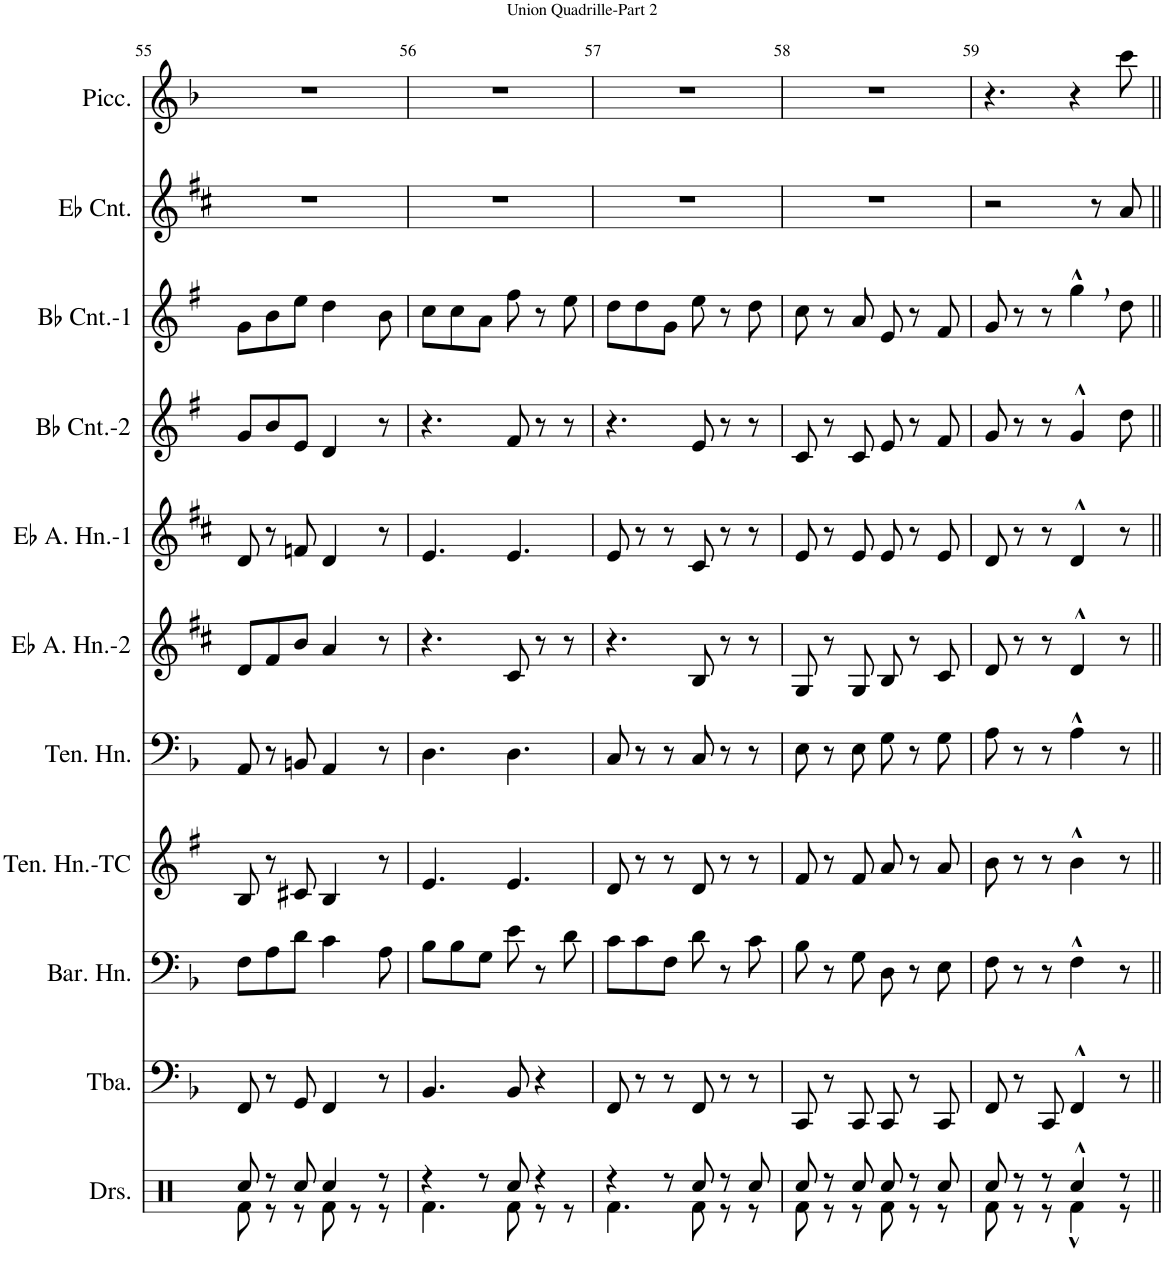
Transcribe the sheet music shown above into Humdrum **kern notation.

**kern	**kern	**kern	**kern	**kern	**kern	**kern	**kern	**kern	**kern	**kern
*part11	*part10	*part9	*part8	*part7	*part6	*part5	*part4	*part3	*part2	*part1
*staff11	*staff10	*staff9	*staff8	*staff7	*staff6	*staff5	*staff4	*staff3	*staff2	*staff1
*I"Drums	*I"Tuba	*I"Baritone Horn	*I"Tenor Horn-TC	*I"Tenor Horn	*I"Eb Alto Horn-2	*I"Eb Alto Horn-1	*I"Bb Cornet-2	*I"Bb Cornet-1	*I"Eb Cornet	*I"Piccolo
*I'Drs.	*I'Tba.	*I'Bar. Hn.	*I'Ten. Hn.-TC	*I'Ten. Hn.	*I'Eb A. Hn.-2	*I'Eb A. Hn.-1	*I'Bb Cnt.-2	*I'Bb Cnt.-1	*I'Eb Cnt.	*I'Picc.
!!LO:PB:g=z
*clefX	*clefF4	*clefF4	*clefG2	*clefF4	*clefG2	*clefG2	*clefG2	*clefG2	*clefG2	*clefG2
*	*	*Trd4c7	*Trd8c14	*Trd4c7	*Trd5c9	*Trd5c9	*Trd1c2	*Trd1c2	*Trd-2c-3	*Trd-7c-12
*k[]	*k[b-]	*k[b-]	*k[f#]	*k[b-]	*k[f#c#]	*k[f#c#]	*k[f#]	*k[f#]	*k[f#c#]	*k[b-]
*M6/8	*M6/8	*M6/8	*M6/8	*M6/8	*M6/8	*M6/8	*M6/8	*M6/8	*M6/8	*M6/8
=55	=55	=55	=55	=55	=55	=55	=55	=55	=55	=55
*^	*	*	*	*	*	*	*	*	*	*
8Rcc/	8Rf\	8FF/	8F\L	8B/	8AA/	8d/L	8d/	8g/L	8g\L	2.r	2.r
8r	8r	8r	8A\	8r	8r	8f#/	8r	8b/	8b\	.	.
8Rcc/	8r	8GG/	8d\J	8c#X/	8BBn/	8b/J	8fn/	8e/J	8ee\J	.	.
4Rcc/	8Rf\	4FF/	4c\	4B/	4AA/	4a/	4d/	4d/	4dd\	.	.
.	8r	.	.	.	.	.	.	.	.	.	.
8r	8r	8r	8A\	8r	8r	8r	8r	8r	8b\	.	.
=56	=56	=56	=56	=56	=56	=56	=56	=56	=56	=56	=56
4r	4.Rf\	4.BB-/	8B-\L	4.e/	4.D\	4.r	4.e/	4.r	8cc\L	2.r	2.r
.	.	.	8B-\	.	.	.	.	.	8cc\	.	.
8r	.	.	8G\J	.	.	.	.	.	8a\J	.	.
8Rcc/	8Rf\	8BB-/	8e\	4.e/	4.D\	8c#/	4.e/	8f#/	8ff#\	.	.
4r	8r	4r	8r	.	.	8r	.	8r	8r	.	.
.	8r	.	8d\	.	.	8r	.	8r	8ee\	.	.
=57	=57	=57	=57	=57	=57	=57	=57	=57	=57	=57	=57
4r	4.Rf\	8FF/	8c\L	8d/	8C/	4.r	8e/	4.r	8dd\L	2.r	2.r
.	.	8r	8c\	8r	8r	.	8r	.	8dd\	.	.
8r	.	8r	8F\J	8r	8r	.	8r	.	8g\J	.	.
8Rcc/	8Rf\	8FF/	8d\	8d/	8C/	8B/	8c#/	8e/	8ee\	.	.
8r	8r	8r	8r	8r	8r	8r	8r	8r	8r	.	.
8Rcc/	8r	8r	8c\	8r	8r	8r	8r	8r	8dd\	.	.
=58	=58	=58	=58	=58	=58	=58	=58	=58	=58	=58	=58
8Rcc/	8Rf\	8CC/	8B-\	8f#/	8E\	8G/	8e/	8c/	8cc\	2.r	2.r
8r	8r	8r	8r	8r	8r	8r	8r	8r	8r	.	.
8Rcc/	8r	8CC/	8G\	8f#/	8E\	8G/	8e/	8c/	8a/	.	.
8Rcc/	8Rf\	8CC/	8D\	8a/	8G\	8B/	8e/	8e/	8e/	.	.
8r	8r	8r	8r	8r	8r	8r	8r	8r	8r	.	.
8Rcc/	8r	8CC/	8E\	8a/	8G\	8c#/	8e/	8f#/	8f#/	.	.
=59	=59	=59	=59	=59	=59	=59	=59	=59	=59	=59	=59
8Rcc/	8Rf\	8FF/	8F\	8b\	8A\	8d/	8d/	8g/	8g/	2r	4.r
8r	8r	8r	8r	8r	8r	8r	8r	8r	8r	.	.
8r	8r	8CC/	8r	8r	8r	8r	8r	8r	8r	.	.
4Rcc^^/	4Rf^^\	4FF^^/	4F^^\	4b^^\	4A^^\	4d^^/	4d^^/	4g^^/	4gg^^,\	.	4r
.	.	.	.	.	.	.	.	.	.	8r	.
8r	8r	8r	8r	8r	8r	8r	8r	8dd\	8dd\	8a/	8ccc\
*v	*v	*	*	*	*	*	*	*	*	*	*
=||	=||	=||	=||	=||	=||	=||	=||	=||	=||	=||
*-	*-	*-	*-	*-	*-	*-	*-	*-	*-	*-
